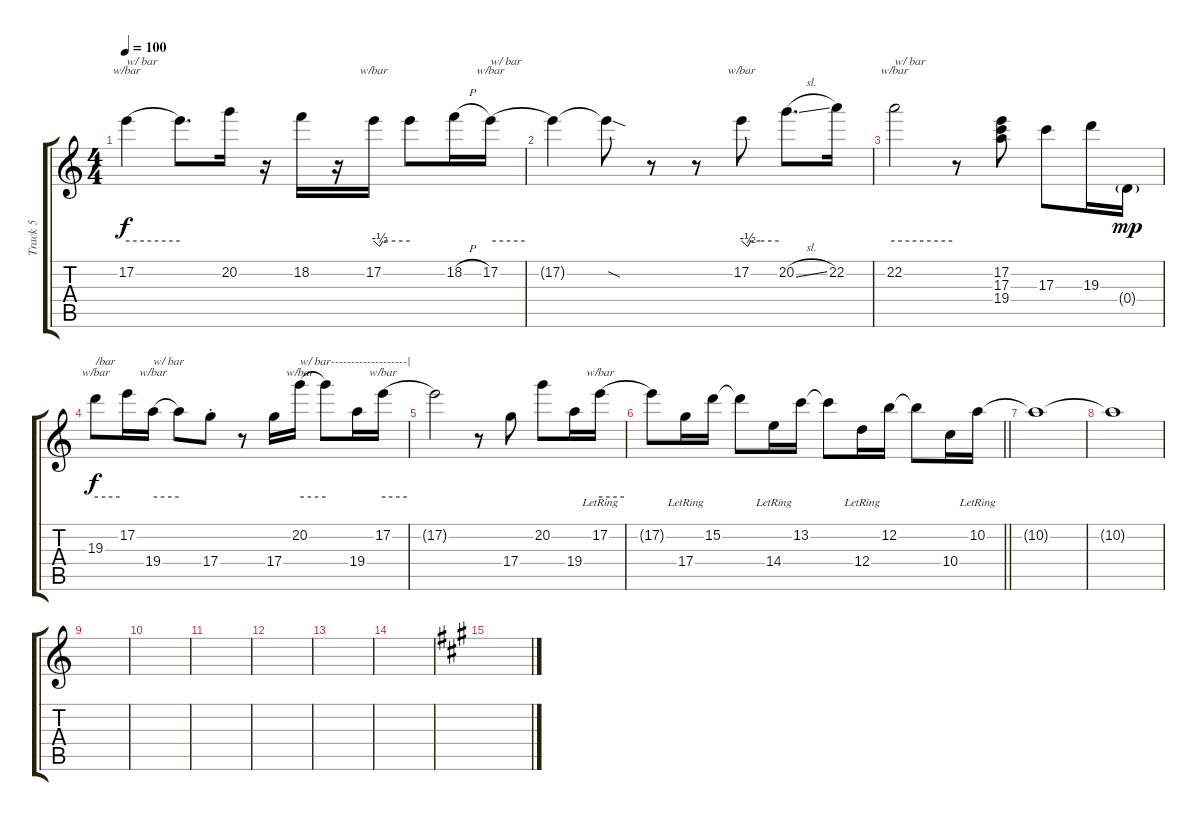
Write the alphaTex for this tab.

\track ("Track 5" "Track 5") {instrument distortionguitar}
\staff {score tabs}
\tuning (E4 B3 G3 D3 A2 E2) {hide}
\ts (4 4)
\tempo 100
\clef g2
\ks c
17.2.4{tbe (hold default 0 0 60 0) txt "w/ bar" dy f} 17.2{t}.8{d} 20.2.16 r.16 18.2.16 r.16 17.2.16{tbe (custom default 0 0 10 -2 15 0 60 0)} 17.2{t}.8 18.2{h}.16 17.2.16{tbe (hold default 0 0 60 0) txt "w/ bar"} |
17.2{t}.4 17.2{sod t}.8 r.8 r.8 17.2.8{tbe (custom default 0 0 10 -2 15 0 30 0 60 0)} 20.2{sl}.8{d} 22.2.16 |
22.2.2{tbe (hold default 0 0 60 0) txt "w/ bar"} r.8 (17.2 17.3 19.4).8 17.3.8 19.3.16 0.4{g}.16{dy mp} |
19.3.8{tbe (hold default 0 0 60 0) txt "/bar" dy f} 17.2.16 19.4.16{tbe (hold default 0 0 60 0) txt "w/ bar"} 19.4{t}.8 17.4{st}.8 r.8 17.4.16 20.2.16{tbe (hold default 0 0 60 0) txt "w/ bar-------------------|"} 20.2{t}.8 19.4.16 17.2.16{tbe (hold default 0 0 60 0)} |
17.2{t}.2 r.8 17.4.8 20.2.8 19.4.16 17.2{lr}.16{tbe (hold default 0 0 60 0)} |
\barLineRight lightlight
17.2{t}.8 17.4{lr}.16 15.2{lr}.16 15.2{t}.8 14.4{lr}.16 13.2{lr}.16 13.2{t}.8 12.4{lr}.16 12.2{lr}.16 12.2{t}.8 10.4.16 10.2{lr}.16 |
10.2{t}.1 |
10.2{t}.1 |
|
|
|
|
|
|
\ks a
